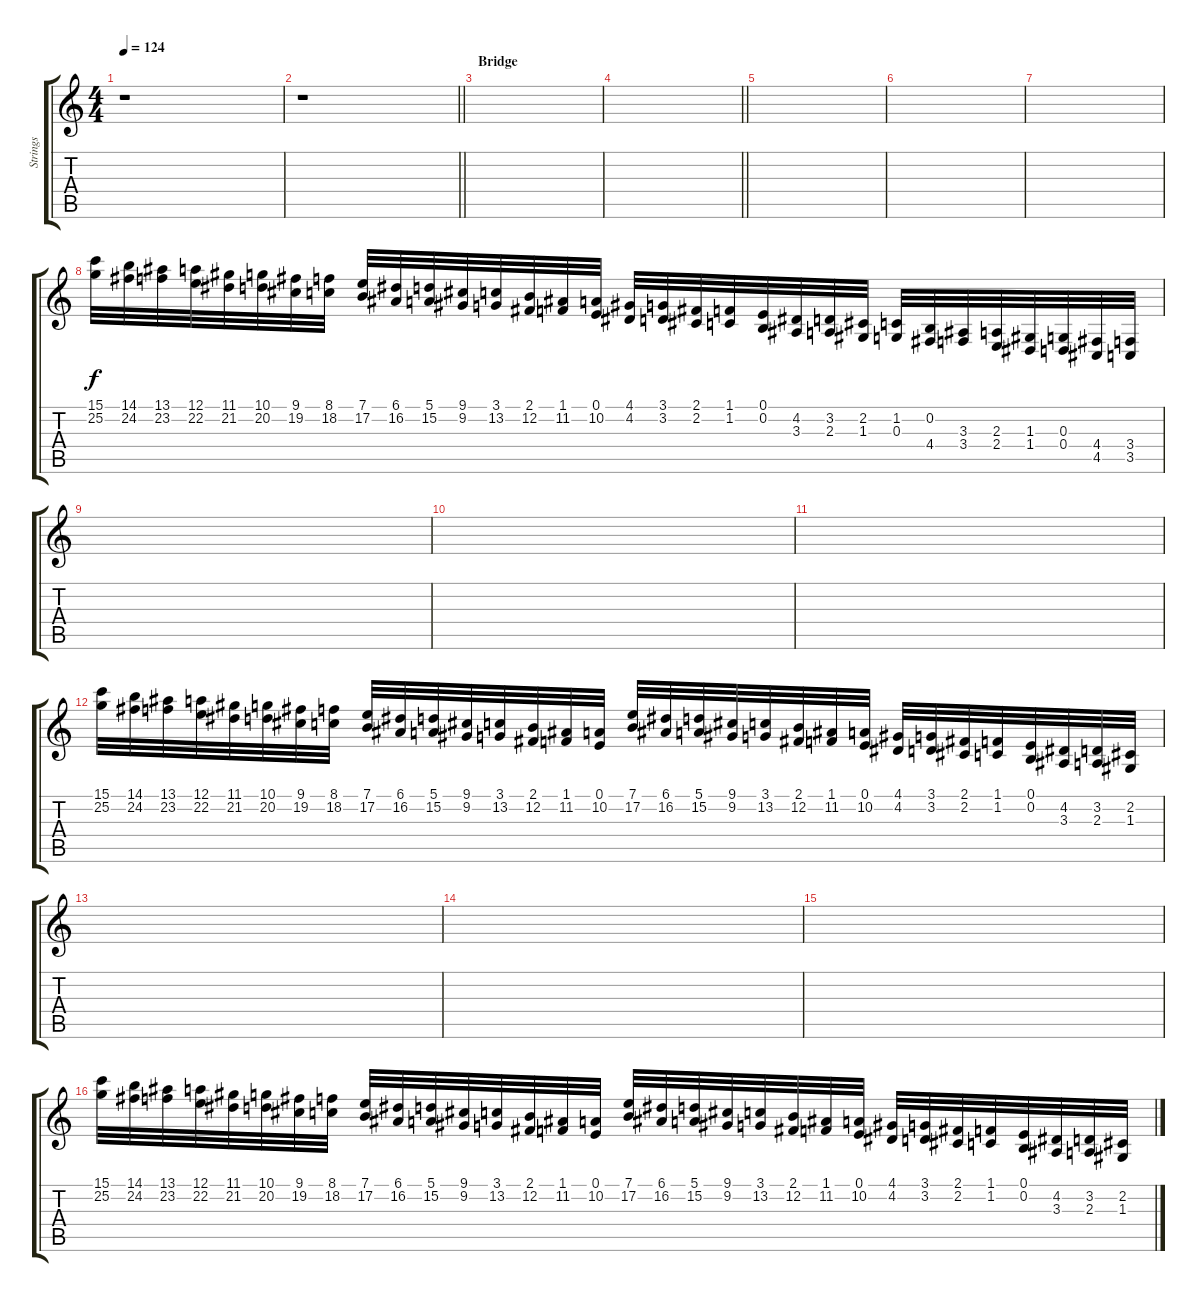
\track ("Strings" "Strings") {instrument stringensemble1}
\staff {score tabs}
\tuning (E4 B3 G3 D3 A2 E2) {hide}
\ts (4 4)
\tempo 124
\clef g2
\ks c
r.1{dy f} |
\barLineRight lightlight
r.1 |
\section ("" "Bridge")
|
\barLineRight lightlight
|
\section ("" "")
|
|
|
(15.1 25.2).32 (14.1 24.2).32 (13.1 23.2).32 (12.1 22.2).32 (11.1 21.2).32 (10.1 20.2).32 (9.1 19.2).32 (8.1 18.2).32 (7.1 17.2).32 (6.1 16.2).32 (5.1 15.2).32 (9.1 9.2).32 (3.1 13.2).32 (2.1 12.2).32 (1.1 11.2).32 (0.1 10.2).32 (4.1 4.2).32 (3.1 3.2).32 (2.1 2.2).32 (1.1 1.2).32 (0.1 0.2).32 (4.2 3.3).32 (3.2 2.3).32 (2.2 1.3).32 (1.2 0.3).32 (0.2 4.4).32 (3.3 3.4).32 (2.3 2.4).32 (1.3 1.4).32 (0.3 0.4).32 (4.4 4.5).32 (3.4 3.5).32 |
|
|
|
(15.1 25.2).32 (14.1 24.2).32 (13.1 23.2).32 (12.1 22.2).32 (11.1 21.2).32 (10.1 20.2).32 (9.1 19.2).32 (8.1 18.2).32 (7.1 17.2).32 (6.1 16.2).32 (5.1 15.2).32 (9.1 9.2).32 (3.1 13.2).32 (2.1 12.2).32 (1.1 11.2).32 (0.1 10.2).32 (7.1 17.2).32 (6.1 16.2).32 (5.1 15.2).32 (9.1 9.2).32 (3.1 13.2).32 (2.1 12.2).32 (1.1 11.2).32 (0.1 10.2).32 (4.1 4.2).32 (3.1 3.2).32 (2.1 2.2).32 (1.1 1.2).32 (0.1 0.2).32 (4.2 3.3).32 (3.2 2.3).32 (2.2 1.3).32 |
|
|
|
(15.1 25.2).32 (14.1 24.2).32 (13.1 23.2).32 (12.1 22.2).32 (11.1 21.2).32 (10.1 20.2).32 (9.1 19.2).32 (8.1 18.2).32 (7.1 17.2).32 (6.1 16.2).32 (5.1 15.2).32 (9.1 9.2).32 (3.1 13.2).32 (2.1 12.2).32 (1.1 11.2).32 (0.1 10.2).32 (7.1 17.2).32 (6.1 16.2).32 (5.1 15.2).32 (9.1 9.2).32 (3.1 13.2).32 (2.1 12.2).32 (1.1 11.2).32 (0.1 10.2).32 (4.1 4.2).32 (3.1 3.2).32 (2.1 2.2).32 (1.1 1.2).32 (0.1 0.2).32 (4.2 3.3).32 (3.2 2.3).32 (2.2 1.3).32
